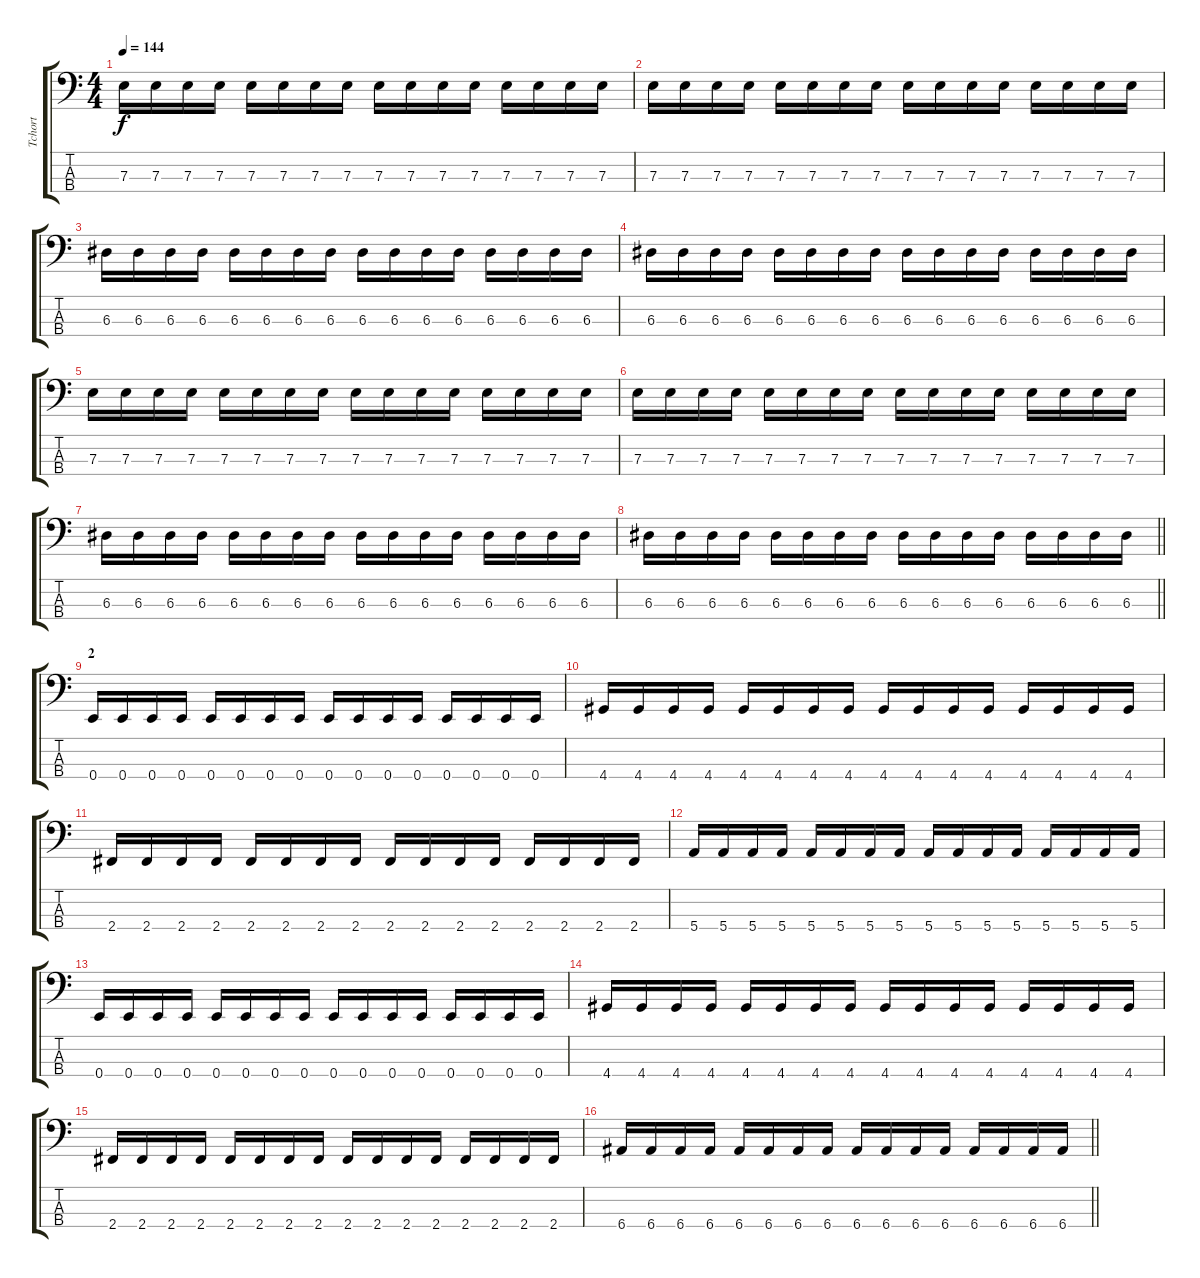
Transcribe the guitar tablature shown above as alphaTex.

\track ("Tchort" "Tchort") {instrument electricbassfinger}
\staff {score tabs}
\tuning (G2 D2 A1 E1) {hide}
\ts (4 4)
\section ("" "")
\tempo 144
\clef f4
\ks c
7.3.16{dy f} 7.3.16 7.3.16 7.3.16 7.3.16 7.3.16 7.3.16 7.3.16 7.3.16 7.3.16 7.3.16 7.3.16 7.3.16 7.3.16 7.3.16 7.3.16 |
7.3.16 7.3.16 7.3.16 7.3.16 7.3.16 7.3.16 7.3.16 7.3.16 7.3.16 7.3.16 7.3.16 7.3.16 7.3.16 7.3.16 7.3.16 7.3.16 |
6.3.16 6.3.16 6.3.16 6.3.16 6.3.16 6.3.16 6.3.16 6.3.16 6.3.16 6.3.16 6.3.16 6.3.16 6.3.16 6.3.16 6.3.16 6.3.16 |
6.3.16 6.3.16 6.3.16 6.3.16 6.3.16 6.3.16 6.3.16 6.3.16 6.3.16 6.3.16 6.3.16 6.3.16 6.3.16 6.3.16 6.3.16 6.3.16 |
7.3.16 7.3.16 7.3.16 7.3.16 7.3.16 7.3.16 7.3.16 7.3.16 7.3.16 7.3.16 7.3.16 7.3.16 7.3.16 7.3.16 7.3.16 7.3.16 |
7.3.16 7.3.16 7.3.16 7.3.16 7.3.16 7.3.16 7.3.16 7.3.16 7.3.16 7.3.16 7.3.16 7.3.16 7.3.16 7.3.16 7.3.16 7.3.16 |
6.3.16 6.3.16 6.3.16 6.3.16 6.3.16 6.3.16 6.3.16 6.3.16 6.3.16 6.3.16 6.3.16 6.3.16 6.3.16 6.3.16 6.3.16 6.3.16 |
\barLineRight lightlight
6.3.16 6.3.16 6.3.16 6.3.16 6.3.16 6.3.16 6.3.16 6.3.16 6.3.16 6.3.16 6.3.16 6.3.16 6.3.16 6.3.16 6.3.16 6.3.16 |
\section ("" "2")
0.4.16 0.4.16 0.4.16 0.4.16 0.4.16 0.4.16 0.4.16 0.4.16 0.4.16 0.4.16 0.4.16 0.4.16 0.4.16 0.4.16 0.4.16 0.4.16 |
4.4.16 4.4.16 4.4.16 4.4.16 4.4.16 4.4.16 4.4.16 4.4.16 4.4.16 4.4.16 4.4.16 4.4.16 4.4.16 4.4.16 4.4.16 4.4.16 |
2.4.16 2.4.16 2.4.16 2.4.16 2.4.16 2.4.16 2.4.16 2.4.16 2.4.16 2.4.16 2.4.16 2.4.16 2.4.16 2.4.16 2.4.16 2.4.16 |
5.4.16 5.4.16 5.4.16 5.4.16 5.4.16 5.4.16 5.4.16 5.4.16 5.4.16 5.4.16 5.4.16 5.4.16 5.4.16 5.4.16 5.4.16 5.4.16 |
0.4.16 0.4.16 0.4.16 0.4.16 0.4.16 0.4.16 0.4.16 0.4.16 0.4.16 0.4.16 0.4.16 0.4.16 0.4.16 0.4.16 0.4.16 0.4.16 |
4.4.16 4.4.16 4.4.16 4.4.16 4.4.16 4.4.16 4.4.16 4.4.16 4.4.16 4.4.16 4.4.16 4.4.16 4.4.16 4.4.16 4.4.16 4.4.16 |
2.4.16 2.4.16 2.4.16 2.4.16 2.4.16 2.4.16 2.4.16 2.4.16 2.4.16 2.4.16 2.4.16 2.4.16 2.4.16 2.4.16 2.4.16 2.4.16 |
\barLineRight lightlight
6.4.16 6.4.16 6.4.16 6.4.16 6.4.16 6.4.16 6.4.16 6.4.16 6.4.16 6.4.16 6.4.16 6.4.16 6.4.16 6.4.16 6.4.16 6.4.16
